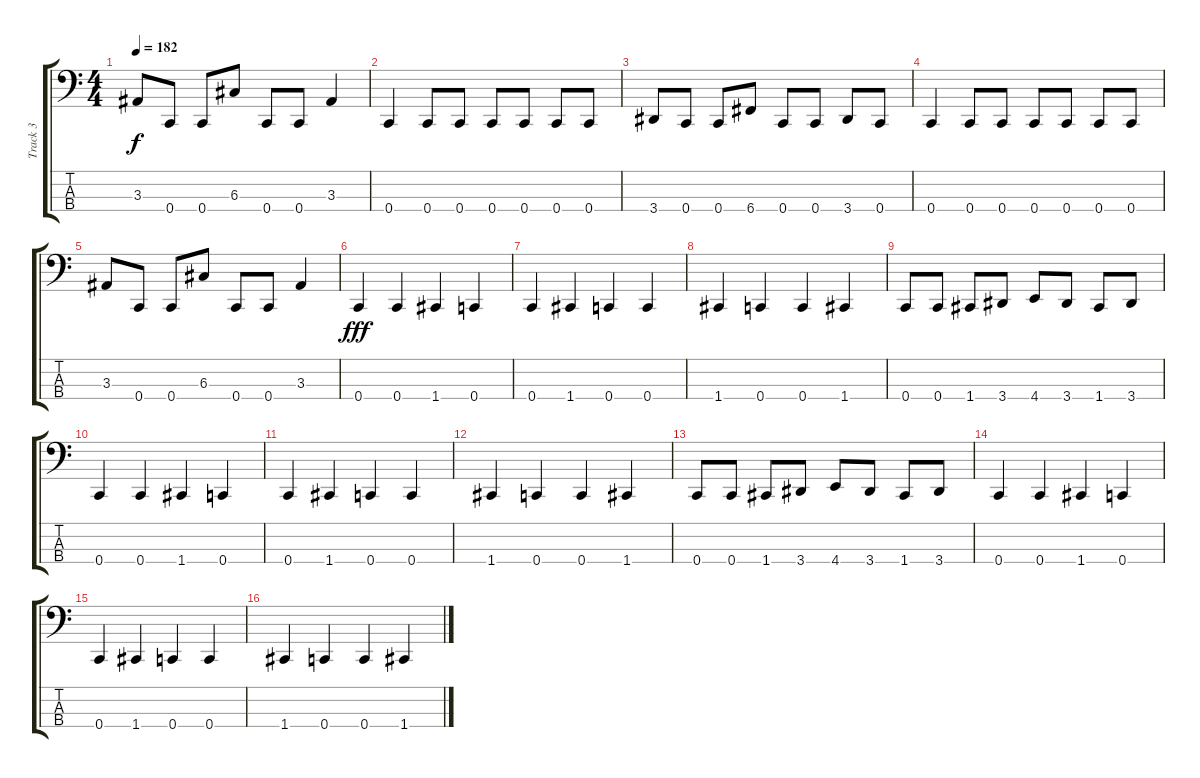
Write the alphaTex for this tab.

\track ("Track 3" "Track 3") {instrument electricbasspick}
\staff {score tabs}
\tuning (F2 C2 G1 C1) {hide}
\ts (4 4)
\tempo 182
\clef f4
\ks c
3.3.8{dy f} 0.4.8 0.4.8 6.3.8 0.4.8 0.4.8 3.3.4 |
0.4.4 0.4.8 0.4.8 0.4.8 0.4.8 0.4.8 0.4.8 |
3.4.8 0.4.8 0.4.8 6.4.8 0.4.8 0.4.8 3.4.8 0.4.8 |
0.4.4 0.4.8 0.4.8 0.4.8 0.4.8 0.4.8 0.4.8 |
3.3.8 0.4.8 0.4.8 6.3.8 0.4.8 0.4.8 3.3.4 |
0.4.4{dy fff} 0.4.4 1.4.4 0.4.4 |
0.4.4 1.4.4 0.4.4 0.4.4 |
1.4.4 0.4.4 0.4.4 1.4.4 |
0.4.8 0.4.8 1.4.8 3.4.8 4.4.8 3.4.8 1.4.8 3.4.8 |
0.4.4 0.4.4 1.4.4 0.4.4 |
0.4.4 1.4.4 0.4.4 0.4.4 |
1.4.4 0.4.4 0.4.4 1.4.4 |
0.4.8 0.4.8 1.4.8 3.4.8 4.4.8 3.4.8 1.4.8 3.4.8 |
0.4.4 0.4.4 1.4.4 0.4.4 |
0.4.4 1.4.4 0.4.4 0.4.4 |
1.4.4 0.4.4 0.4.4 1.4.4
